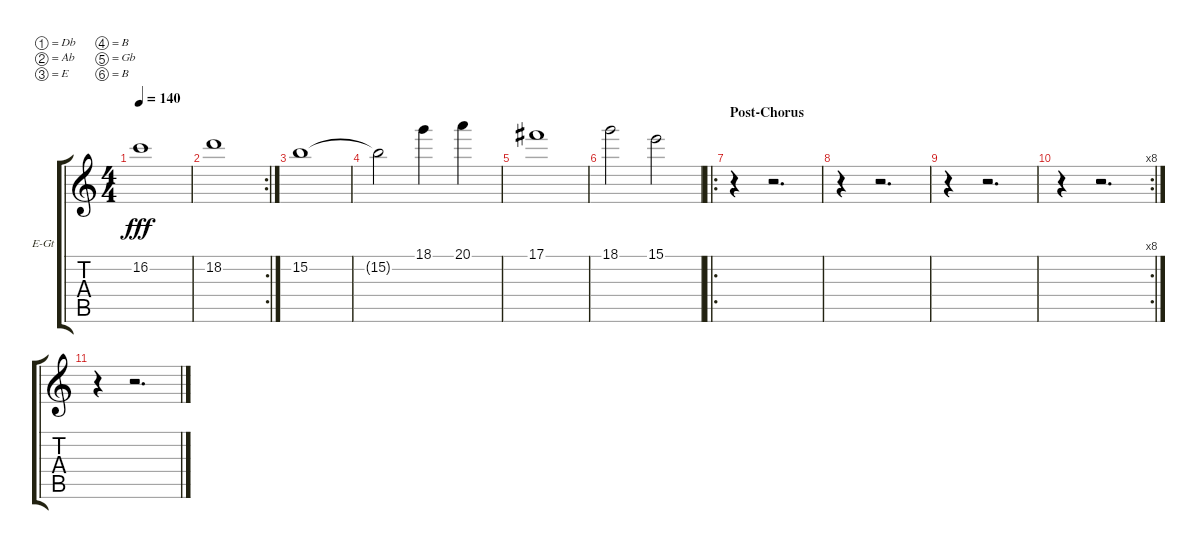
\bracketExtendMode groupsimilarinstruments
\firstSystemTrackNameOrientation horizontal
\otherSystemsTrackNameOrientation horizontal
\track ("Clean GTR 2" "E-Gt") {instrument electricguitarclean}
\staff {score tabs}
\tuning (Db4 Ab3 E3 B2 Gb2 B1)
\ts (4 4)
\tempo 140
\clef g2
\ks c
16.2.1{dy fff} |
\rc 2
18.2.1 |
15.2.1 |
15.2{t}.2 18.1.4 20.1.4 |
17.1.1 |
18.1.2 15.1.2 |
\ro
\section ("" "Post-Chorus")
r.4 r.2{d} |
r.4 r.2{d} |
r.4 r.2{d} |
\rc 8
r.4 r.2{d} |
r.4 r.2{d}
